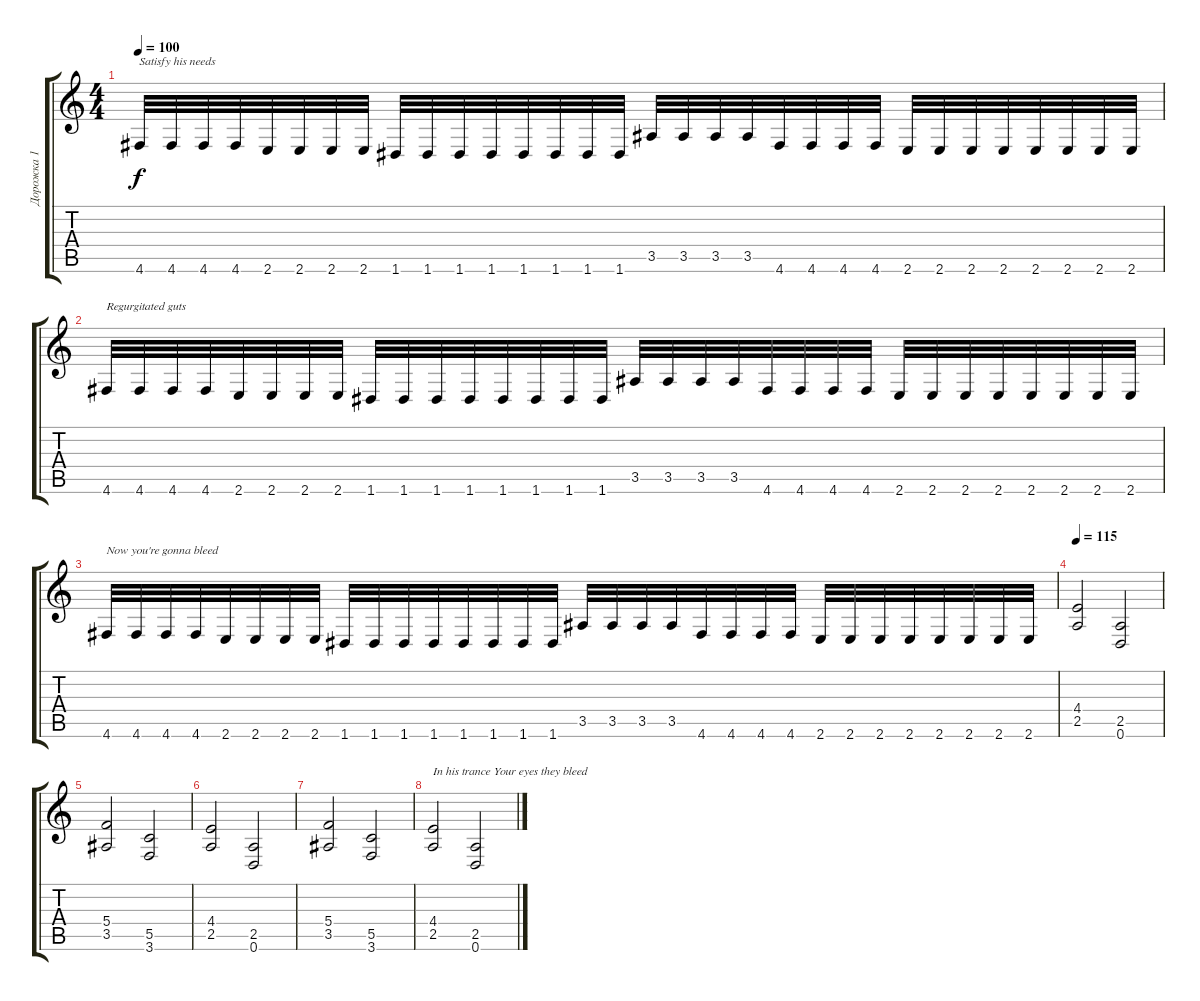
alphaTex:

\track ("Дорожка 1" "Дорожка 1") {instrument distortionguitar}
\staff {score tabs}
\tuning (D4 A3 F3 C3 G2 D2) {hide}
\ts (4 4)
\tempo 100
\clef g2
\ks c
4.6.32{txt "Satisfy his needs" dy f} 4.6.32 4.6.32 4.6.32 2.6.32 2.6.32 2.6.32 2.6.32 1.6.32 1.6.32 1.6.32 1.6.32 1.6.32 1.6.32 1.6.32 1.6.32 3.5.32 3.5.32 3.5.32 3.5.32 4.6.32 4.6.32 4.6.32 4.6.32 2.6.32 2.6.32 2.6.32 2.6.32 2.6.32 2.6.32 2.6.32 2.6.32 |
4.6.32{txt "Regurgitated guts"} 4.6.32 4.6.32 4.6.32 2.6.32 2.6.32 2.6.32 2.6.32 1.6.32 1.6.32 1.6.32 1.6.32 1.6.32 1.6.32 1.6.32 1.6.32 3.5.32 3.5.32 3.5.32 3.5.32 4.6.32 4.6.32 4.6.32 4.6.32 2.6.32 2.6.32 2.6.32 2.6.32 2.6.32 2.6.32 2.6.32 2.6.32 |
4.6.32{txt "Now you're gonna bleed"} 4.6.32 4.6.32 4.6.32 2.6.32 2.6.32 2.6.32 2.6.32 1.6.32 1.6.32 1.6.32 1.6.32 1.6.32 1.6.32 1.6.32 1.6.32 3.5.32 3.5.32 3.5.32 3.5.32 4.6.32 4.6.32 4.6.32 4.6.32 2.6.32 2.6.32 2.6.32 2.6.32 2.6.32 2.6.32 2.6.32 2.6.32 |
\tempo 115
(4.4 2.5).2 (2.5 0.6).2 |
(5.4 3.5).2 (5.5 3.6).2 |
(4.4 2.5).2 (2.5 0.6).2 |
(5.4 3.5).2 (5.5 3.6).2 |
(4.4 2.5).2{txt "In his trance Your eyes they bleed"} (2.5 0.6).2
